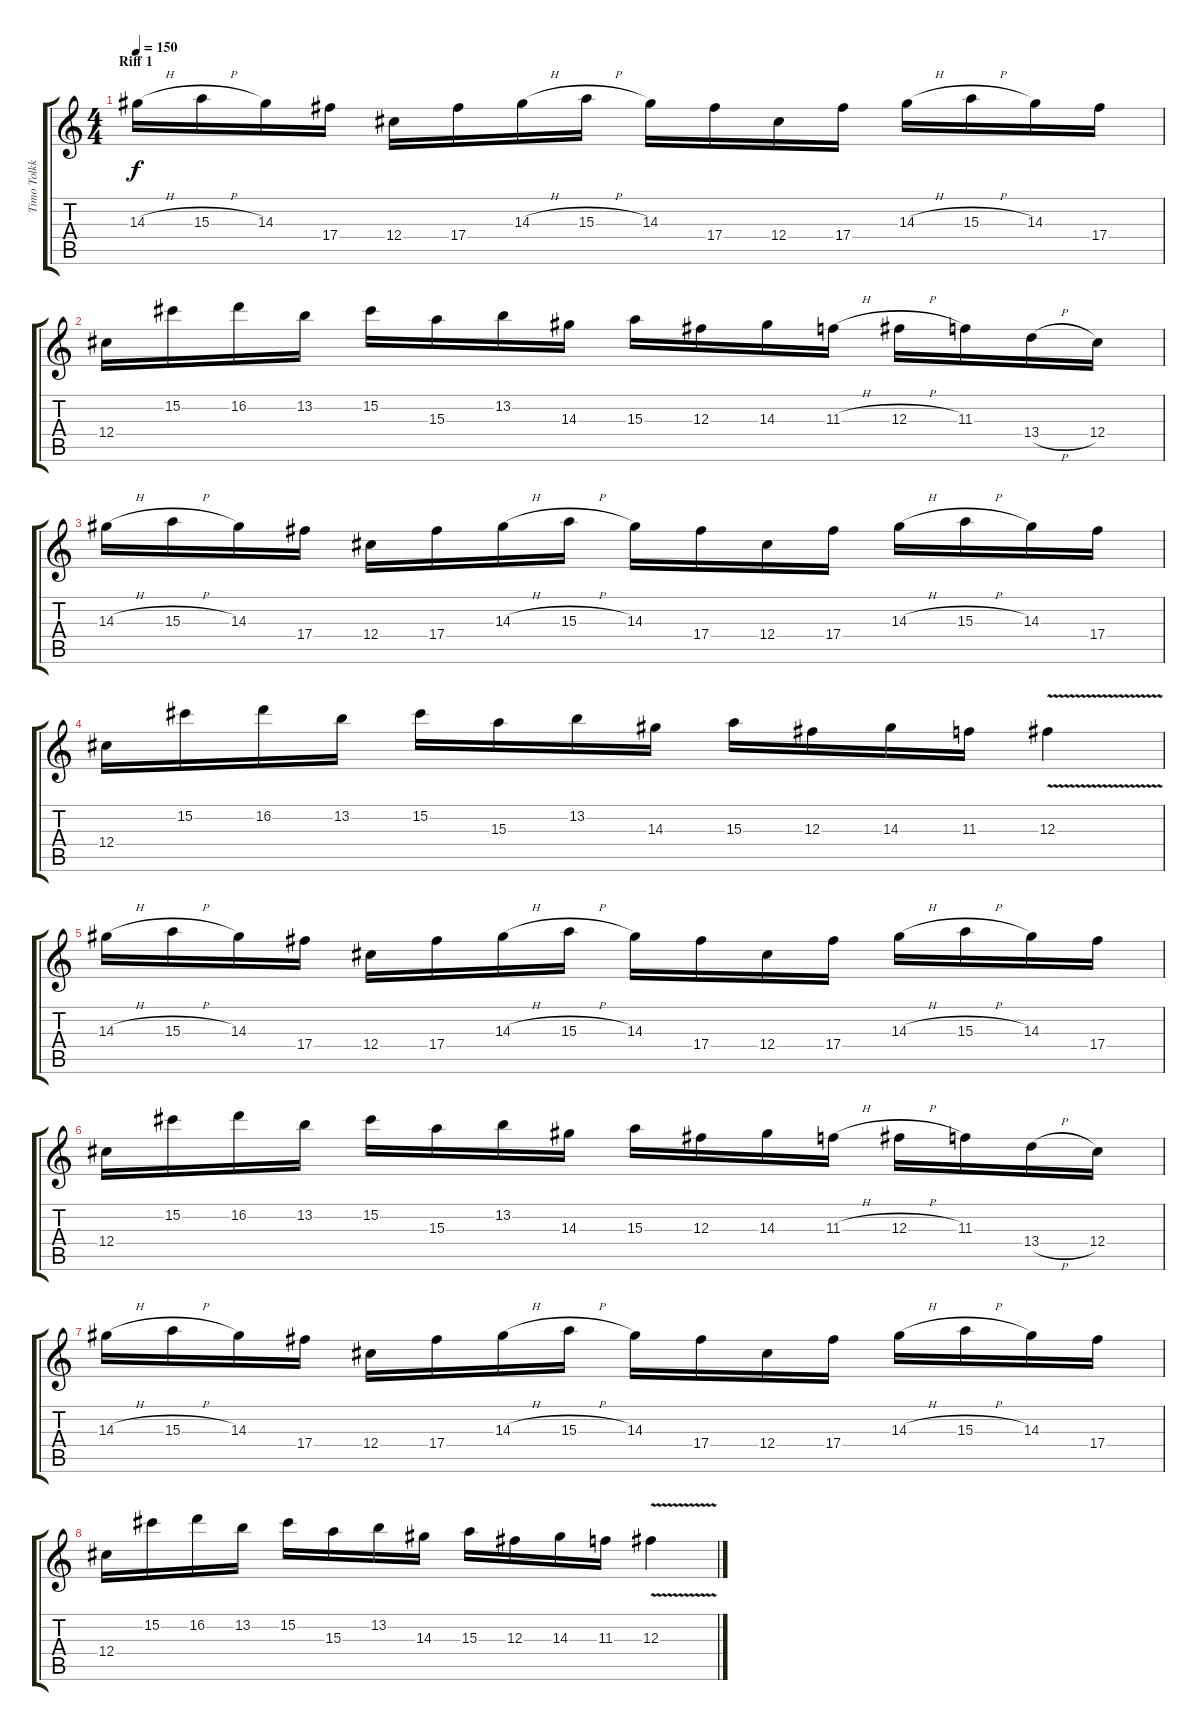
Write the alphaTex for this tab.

\track ("Timo Tolkki" "Timo Tolkk") {instrument distortionguitar}
\staff {score tabs}
\tuning (Eb4 Bb3 Gb3 Db3 Ab2 Eb2) {hide}
\ts (4 4)
\section ("" "Riff 1")
\tempo 150
\clef g2
\ks c
14.3{h}.16{dy f} 15.3{h}.16 14.3.16 17.4.16 12.4.16 17.4.16 14.3{h}.16 15.3{h}.16 14.3.16 17.4.16 12.4.16 17.4.16 14.3{h}.16 15.3{h}.16 14.3.16 17.4.16 |
12.4.16 15.2.16 16.2.16 13.2.16 15.2.16 15.3.16 13.2.16 14.3.16 15.3.16 12.3.16 14.3.16 11.3{h}.16 12.3{h}.16 11.3.16 13.4{h}.16 12.4.16 |
14.3{h}.16 15.3{h}.16 14.3.16 17.4.16 12.4.16 17.4.16 14.3{h}.16 15.3{h}.16 14.3.16 17.4.16 12.4.16 17.4.16 14.3{h}.16 15.3{h}.16 14.3.16 17.4.16 |
12.4.16 15.2.16 16.2.16 13.2.16 15.2.16 15.3.16 13.2.16 14.3.16 15.3.16 12.3.16 14.3.16 11.3.16 12.3{v}.4 |
14.3{h}.16 15.3{h}.16 14.3.16 17.4.16 12.4.16 17.4.16 14.3{h}.16 15.3{h}.16 14.3.16 17.4.16 12.4.16 17.4.16 14.3{h}.16 15.3{h}.16 14.3.16 17.4.16 |
12.4.16 15.2.16 16.2.16 13.2.16 15.2.16 15.3.16 13.2.16 14.3.16 15.3.16 12.3.16 14.3.16 11.3{h}.16 12.3{h}.16 11.3.16 13.4{h}.16 12.4.16 |
14.3{h}.16 15.3{h}.16 14.3.16 17.4.16 12.4.16 17.4.16 14.3{h}.16 15.3{h}.16 14.3.16 17.4.16 12.4.16 17.4.16 14.3{h}.16 15.3{h}.16 14.3.16 17.4.16 |
12.4.16 15.2.16 16.2.16 13.2.16 15.2.16 15.3.16 13.2.16 14.3.16 15.3.16 12.3.16 14.3.16 11.3.16 12.3{v}.4
